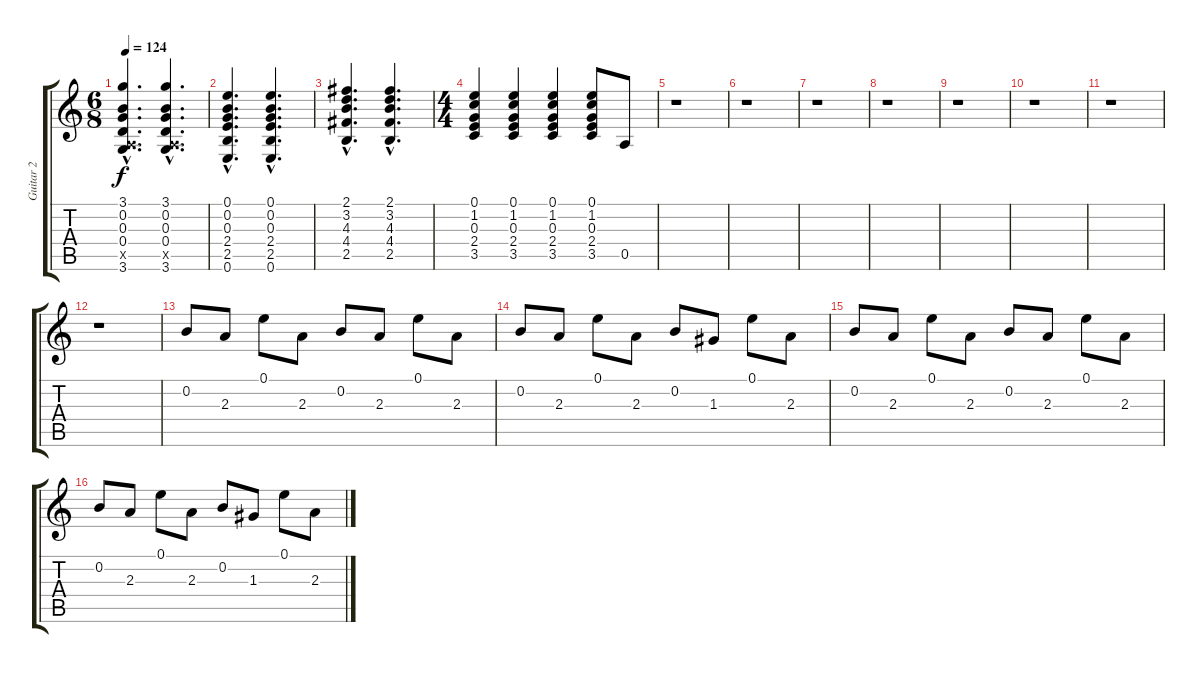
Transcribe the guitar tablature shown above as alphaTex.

\track ("Guitar 2" "Guitar 2") {instrument electricguitarclean}
\staff {score tabs}
\tuning (E4 B3 G3 D3 A2 E2) {hide}
\ts (6 8)
\tempo 124
\clef g2
\ks c
(3.1{hac} 0.2{hac} 0.3{hac} 0.4{hac} 0.5{hac x} 3.6{hac}).4{d dy f} (3.1{hac} 0.2{hac} 0.3{hac} 0.4{hac} 0.5{hac x} 3.6{hac}).4{d} |
(0.1{hac} 0.2{hac} 0.3{hac} 2.4{hac} 2.5{hac} 0.6{hac}).4{d} (0.1{hac} 0.2{hac} 0.3{hac} 2.4{hac} 2.5{hac} 0.6{hac}).4{d} |
(2.1{hac} 3.2{hac} 4.3{hac} 4.4{hac} 2.5{hac}).4{d} (2.1{hac} 3.2{hac} 4.3{hac} 4.4{hac} 2.5{hac}).4{d} |
\ts (4 4)
(0.1 1.2 0.3 2.4 3.5).4 (0.1 1.2 0.3 2.4 3.5).4 (0.1 1.2 0.3 2.4 3.5).4 (0.1 1.2 0.3 2.4 3.5).8 0.5.8 |
r.1 |
r.1 |
r.1 |
r.1 |
r.1 |
r.1 |
r.1 |
r.1 |
0.2.8 2.3.8 0.1.8 2.3.8 0.2.8 2.3.8 0.1.8 2.3.8 |
0.2.8 2.3.8 0.1.8 2.3.8 0.2.8 1.3.8 0.1.8 2.3.8 |
0.2.8 2.3.8 0.1.8 2.3.8 0.2.8 2.3.8 0.1.8 2.3.8 |
0.2.8 2.3.8 0.1.8 2.3.8 0.2.8 1.3.8 0.1.8 2.3.8
